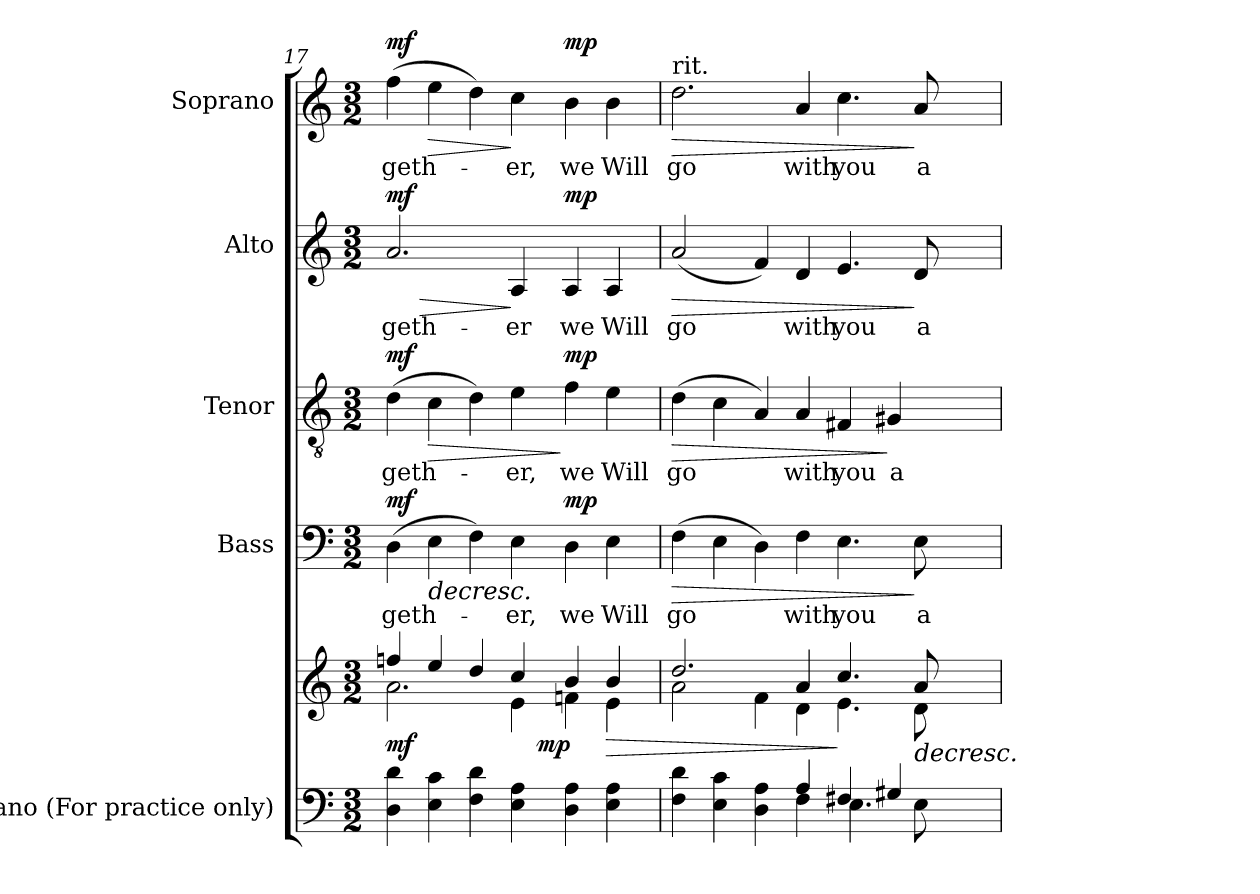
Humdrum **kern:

**kern	**kern	**dynam	**kern	**text	**dynam	**kern	**text	**dynam	**kern	**text	**dynam	**kern	**text	**dynam
*part5	*part5	*part5	*part4	*part4	*part4	*part3	*part3	*part3	*part2	*part2	*part2	*part1	*part1	*part1
*staff6	*staff5	*staff5/6	*staff4	*staff4	*staff4	*staff3	*staff3	*staff3	*staff2	*staff2	*staff2	*staff1	*staff1	*staff1
*I"Piano (For practice only)	*	*	*I"Bass	*	*	*I"Tenor	*	*	*I"Alto	*	*	*I"Soprano	*	*
*I'Pno.	*	*	*I'B.	*	*	*I'T.	*	*	*I'A.	*	*	*I'S.	*	*
*clefF4	*clefG2	*	*clefF4	*	*	*clefGv2	*	*	*clefG2	*	*	*clefG2	*	*
*	*	*	*	*	*	*ITrd7c12	*	*	*	*	*	*	*	*
*k[]	*k[]	*	*k[]	*	*	*k[]	*	*	*k[]	*	*	*k[]	*	*
*C:	*C:	*	*C:	*	*	*C:	*	*	*C:	*	*	*C:	*	*
*M3/2	*M3/2	*	*M3/2	*	*	*M3/2	*	*	*M3/2	*	*	*M3/2	*	*
=17	=17	=17	=17	=17	=17	=17	=17	=17	=17	=17	=17	=17	=17	=17
*	*^	*	*	*	*	*	*	*	*	*	*	*	*	*
!	!	!	!	!	!LO:LY:b:color=#000000	!	!	!	!	!	!	!	!	!	!
!	!	!	!	!	!	!	!	!LO:LY:b:color=#000000	!	!	!	!	!	!	!
!	!	!	!	!	!	!	!	!	!	!	!LO:LY:b:color=#000000	!LO:HP:b	!	!	!
!	!	!	!	!	!	!	!	!	!	!	!	!	!	!LO:LY:b:color=#000000	!
*	*	*^	*	*	*	*	*	*	*	*	*	*	*	*	*
4Di\ 4di	4ffni/	2.ai\	2..ryy	mf	(4Di\	-geth-	mf	(4Di\	-geth-	mf	2.ai/	-geth-	> mf	(4ffi\	-geth-	mf
!	!	!	!	!	!	!	!LO:HP:b	!	!	!LO:HP:b	!	!	!	!	!	!LO:HP:b
4Ei\ 4ci	4eei/	.	.	]	4Ei\	.	>	4Ci\	.	>	.	.	.	4eei\	.	>
4Fi\ 4di	4ddi/	.	.	.	4Fi\)	.	.	4Di\)	.	.	.	.	.	4ddi\)	.	.
!	!	!	!	!	!	!LO:LY:b:color=#000000	!	!	!	!	!	!	!	!	!	!
!	!	!	!	!	!	!	!	!	!LO:LY:b:color=#000000	!	!	!	!	!	!	!
!	!	!	!	!	!	!	!	!	!	!	!	!LO:LY:b:color=#000000	!	!	!	!
!	!	!	!	!	!	!	!	!	!	!	!	!	!	!	!LO:LY:b:color=#000000	!
4Ei\ 4Ai	4cci/	4ei\	.	.	4Ei\	-er,	.	4Ei\	-er,	.	4Ai/	-er	]	4cci\	-er,	]
.	.	.	2ryy	mp	.	.	.	.	.	.	.	.	.	.	.	.
!	!	!	!	!	!	!LO:LY:b:color=#000000	!	!	!	!	!	!	!	!	!	!
!	!	!	!	!	!	!	!	!	!LO:LY:b:color=#000000	!	!	!	!	!	!	!
!	!	!	!	!	!	!	!	!	!	!	!	!LO:LY:b:color=#000000	!	!	!	!
!	!	!	!	!	!	!	!	!	!	!	!	!	!	!	!LO:LY:b:color=#000000	!
4Di\ 4Ai	4bi/	4fni\	.	.	4Di\	we	mp	4Fi\	we	] mp	4Ai/	we	mp	4bi\	we	mp
!	!	!	!	!LO:HP:b	!	!	!	!	!	!	!	!	!	!	!	!
!	!	!	!	!	!	!LO:LY:b:color=#000000	!	!	!	!	!	!	!	!	!	!
!	!	!	!	!	!	!	!	!	!LO:LY:b:color=#000000	!	!	!	!	!	!	!
!	!	!	!	!	!	!	!	!	!	!	!	!LO:LY:b:color=#000000	!	!	!	!
!	!	!	!	!	!	!	!	!	!	!	!	!	!	!	!LO:LY:b:color=#000000	!
4Ei\ 4Ai	4bi/	4ei\	.	>	4Ei\	Will	]	4Ei\	Will	.	4Ai/	Will	.	4bi\	Will	.
.	.	.	8ryy	.	.	.	.	.	.	.	.	.	.	.	.	.
*	*	*v	*v	*	*	*	*	*	*	*	*	*	*	*	*	*
=18	=18	=18	=18	=18	=18	=18	=18	=18	=18	=18	=18	=18	=18	=18	=18
*^	*	*	*	*	*	*	*	*	*	*	*	*	*	*	*
*	*	*	*^	*	*	*	*	*	*	*	*	*	*	*	*	*
!	!	!	!	!	!	!	!LO:LY:b:color=#000000	!LO:HP:b	!	!	!	!	!	!	!	!	!
*	*	*	*v	*v	*	*	*	*	*	*	*	*	*	*	*	*	*
*	*	*	*^	*	*	*	*	*	*	*	*	*	*	*	*	*
!	!	!	!	!	!	!	!	!	!	!LO:LY:b:color=#000000	!LO:HP:b	!	!	!	!	!	!
*	*	*	*v	*v	*	*	*	*	*	*	*	*	*	*	*	*	*
*	*	*	*^	*	*	*	*	*	*	*	*	*	*	*	*	*
!	!	!	!	!	!	!	!	!	!	!	!	!	!LO:LY:b:color=#000000	!LO:HP:b	!	!	!
*	*	*	*v	*v	*	*	*	*	*	*	*	*	*	*	*	*	*
*	*	*	*^	*	*	*	*	*	*	*	*	*	*	*	*	*
!	!	!	!	!	!	!	!	!	!	!	!	!	!	!	!LO:TX:t=rit.	!	!
!	!	!	!	!	!	!	!	!	!	!	!	!	!	!	!	!LO:LY:b:color=#000000	!LO:HP:b
*	*	*	*v	*v	*	*	*	*	*	*	*	*	*	*	*	*	*
2.ryy	4Fi\ 4di	2.ddi/	2ai\	.	(4Fi\	go	>	(4Di\	go	>	(2ai/	go	>	2.ddi\	go	>
.	4Ei\ 4ci	.	.	.	4Ei\	.	.	4Ci\	.	.	.	.	.	.	.	.
.	4Di\ 4Ai	.	4fi\	.	4Di\)	.	.	4AAi/)	.	.	4fi/)	.	.	.	.	.
!	!	!	!	!	!	!LO:LY:b:color=#000000	!	!	!	!	!	!	!	!	!	!
!	!	!	!	!	!	!	!	!	!LO:LY:b:color=#000000	!	!	!	!	!	!	!
!	!	!	!	!	!	!	!	!	!	!	!	!LO:LY:b:color=#000000	!	!	!	!
!	!	!	!	!	!	!	!	!	!	!	!	!	!	!	!LO:LY:b:color=#000000	!
4Ai/	4Fi\	4ai/	4di\	.	4Fi\	with	.	4AAi/	with	.	4di/	with	.	4ai/	with	.
!	!	!	!	!	!	!LO:LY:b:color=#000000	!	!	!	!	!	!	!	!	!	!
!	!	!	!	!	!	!	!	!	!LO:LY:b:color=#000000	!	!	!	!	!	!	!
!	!	!	!	!	!	!	!	!	!	!	!	!LO:LY:b:color=#000000	!	!	!	!
!	!	!	!	!	!	!	!	!	!	!	!	!	!	!	!LO:LY:b:color=#000000	!
4F#Xi/	4.Ei\	4.cci/	4.ei\	]	4.Ei\	you	.	4FF#Xi/	you	.	4.ei/	you	.	4.cci\	you	.
!	!	!	!	!	!	!	!	!	!LO:LY:b:color=#000000	!	!	!	!	!	!	!
4G#Xi/	.	.	.	.	.	.	.	4GG#Xi/	a-	]	.	.	.	.	.	.
!	!	!	!	!LO:HP:b	!	!	!	!	!	!	!	!	!	!	!	!
!	!	!	!	!	!	!LO:LY:b:color=#000000	!	!	!	!	!	!	!	!	!	!
!	!	!	!	!	!	!	!	!	!	!	!	!LO:LY:b:color=#000000	!	!	!	!
!	!	!	!	!	!	!	!	!	!	!	!	!	!	!	!LO:LY:b:color=#000000	!
.	8Ei\	8ai/	8di\	>	8Ei\	a-	]	.	.	.	8di/	a-	]	8ai/	a-	]
*v	*v	*	*	*	*	*	*	*	*	*	*	*	*	*	*	*
*	*v	*v	*	*	*	*	*	*	*	*	*	*	*	*	*
=	=	=	=	=	=	=	=	=	=	=	=	=	=	=
*-	*-	*-	*-	*-	*-	*-	*-	*-	*-	*-	*-	*-	*-	*-
